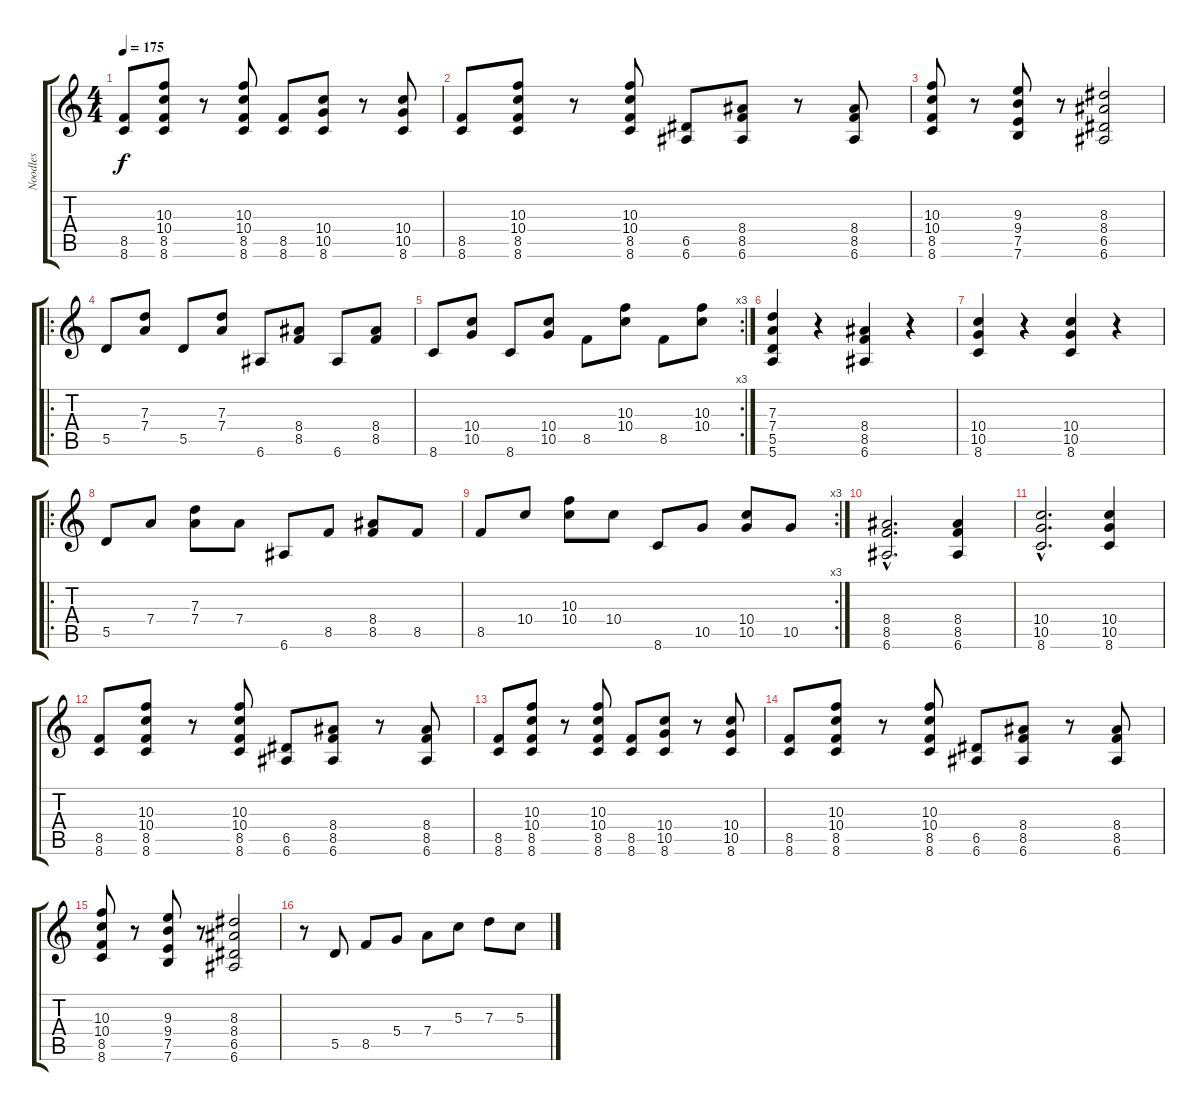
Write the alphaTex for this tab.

\track ("Noodles" "Noodles") {instrument electricguitarclean}
\staff {score tabs}
\tuning (E4 B3 G3 D3 A2 E2) {hide}
\ts (4 4)
\tempo 175
\clef g2
\ks c
(8.5 8.6).8{dy f} (10.3 10.4 8.5 8.6).8 r.8 (10.3 10.4 8.5 8.6).8 (8.5 8.6).8 (10.4 10.5 8.6).8 r.8 (10.4 10.5 8.6).8 |
(8.5 8.6).8 (10.3 10.4 8.5 8.6).8 r.8 (10.3 10.4 8.5 8.6).8 (6.5 6.6).8 (8.4 8.5 6.6).8 r.8 (8.4 8.5 6.6).8 |
(10.3 10.4 8.5 8.6).8 r.8 (9.3 9.4 7.5 7.6).8 r.8 (8.3 8.4 6.5 6.6).2 |
\ro
5.5.8 (7.3 7.4).8 5.5.8 (7.3 7.4).8 6.6.8 (8.4 8.5).8 6.6.8 (8.4 8.5).8 |
\rc 3
8.6.8 (10.4 10.5).8 8.6.8 (10.4 10.5).8 8.5.8 (10.3 10.4).8 8.5.8 (10.3 10.4).8 |
(7.3 7.4 5.5 5.6).4 r.4 (8.4 8.5 6.6).4 r.4 |
(10.4 10.5 8.6).4 r.4 (10.4 10.5 8.6).4 r.4 |
\ro
5.5.8 7.4.8 (7.3 7.4).8 7.4.8 6.6.8 8.5.8 (8.4 8.5).8 8.5.8 |
\rc 3
8.5.8 10.4.8 (10.3 10.4).8 10.4.8 8.6.8 10.5.8 (10.4 10.5).8 10.5.8 |
(8.4{hac} 8.5{hac} 6.6{hac}).2{d} (8.4 8.5 6.6).4 |
(10.4{hac} 10.5{hac} 8.6{hac}).2{d} (10.4 10.5 8.6).4 |
(8.5 8.6).8 (10.3 10.4 8.5 8.6).8 r.8 (10.3 10.4 8.5 8.6).8 (6.5 6.6).8 (8.4 8.5 6.6).8 r.8 (8.4 8.5 6.6).8 |
(8.5 8.6).8 (10.3 10.4 8.5 8.6).8 r.8 (10.3 10.4 8.5 8.6).8 (8.5 8.6).8 (10.4 10.5 8.6).8 r.8 (10.4 10.5 8.6).8 |
(8.5 8.6).8 (10.3 10.4 8.5 8.6).8 r.8 (10.3 10.4 8.5 8.6).8 (6.5 6.6).8 (8.4 8.5 6.6).8 r.8 (8.4 8.5 6.6).8 |
(10.3 10.4 8.5 8.6).8 r.8 (9.3 9.4 7.5 7.6).8 r.8 (8.3 8.4 6.5 6.6).2 |
r.8 5.5.8 8.5.8 5.4.8 7.4.8 5.3.8 7.3.8 5.3.8
